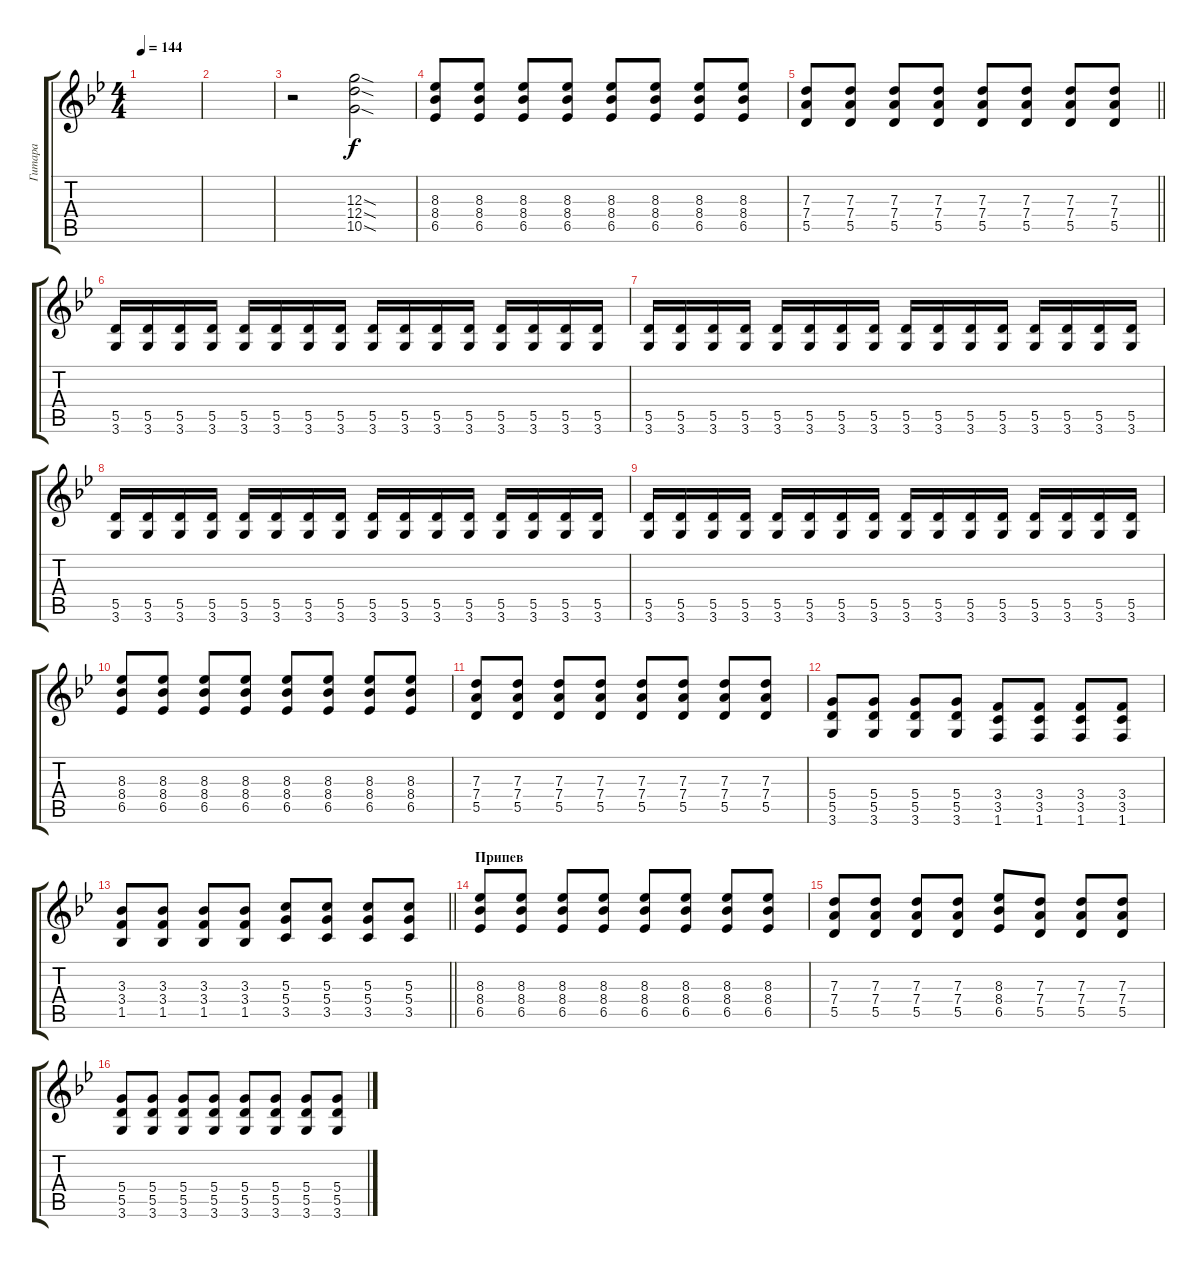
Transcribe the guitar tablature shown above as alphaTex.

\track ("Гитара" "Гитара") {instrument distortionguitar}
\staff {score tabs}
\tuning (E4 B3 G3 D3 A2 E2) {hide}
\ts (4 4)
\tempo 144
\clef g2
\ks gminor
|
|
r.2 (12.3{sod} 12.4{sod} 10.5{sod}).2 |
(8.3 8.4 6.5).8 (8.3 8.4 6.5).8 (8.3 8.4 6.5).8 (8.3 8.4 6.5).8 (8.3 8.4 6.5).8 (8.3 8.4 6.5).8 (8.3 8.4 6.5).8 (8.3 8.4 6.5).8 |
\barLineRight lightlight
(7.3 7.4 5.5).8 (7.3 7.4 5.5).8 (7.3 7.4 5.5).8 (7.3 7.4 5.5).8 (7.3 7.4 5.5).8 (7.3 7.4 5.5).8 (7.3 7.4 5.5).8 (7.3 7.4 5.5).8 |
\section ("" "")
(5.5 3.6).16 (5.5 3.6).16 (5.5 3.6).16 (5.5 3.6).16 (5.5 3.6).16 (5.5 3.6).16 (5.5 3.6).16 (5.5 3.6).16 (5.5 3.6).16 (5.5 3.6).16 (5.5 3.6).16 (5.5 3.6).16 (5.5 3.6).16 (5.5 3.6).16 (5.5 3.6).16 (5.5 3.6).16 |
(5.5 3.6).16 (5.5 3.6).16 (5.5 3.6).16 (5.5 3.6).16 (5.5 3.6).16 (5.5 3.6).16 (5.5 3.6).16 (5.5 3.6).16 (5.5 3.6).16 (5.5 3.6).16 (5.5 3.6).16 (5.5 3.6).16 (5.5 3.6).16 (5.5 3.6).16 (5.5 3.6).16 (5.5 3.6).16 |
(5.5 3.6).16 (5.5 3.6).16 (5.5 3.6).16 (5.5 3.6).16 (5.5 3.6).16 (5.5 3.6).16 (5.5 3.6).16 (5.5 3.6).16 (5.5 3.6).16 (5.5 3.6).16 (5.5 3.6).16 (5.5 3.6).16 (5.5 3.6).16 (5.5 3.6).16 (5.5 3.6).16 (5.5 3.6).16 |
(5.5 3.6).16 (5.5 3.6).16 (5.5 3.6).16 (5.5 3.6).16 (5.5 3.6).16 (5.5 3.6).16 (5.5 3.6).16 (5.5 3.6).16 (5.5 3.6).16 (5.5 3.6).16 (5.5 3.6).16 (5.5 3.6).16 (5.5 3.6).16 (5.5 3.6).16 (5.5 3.6).16 (5.5 3.6).16 |
(8.3 8.4 6.5).8 (8.3 8.4 6.5).8 (8.3 8.4 6.5).8 (8.3 8.4 6.5).8 (8.3 8.4 6.5).8 (8.3 8.4 6.5).8 (8.3 8.4 6.5).8 (8.3 8.4 6.5).8 |
(7.3 7.4 5.5).8 (7.3 7.4 5.5).8 (7.3 7.4 5.5).8 (7.3 7.4 5.5).8 (7.3 7.4 5.5).8 (7.3 7.4 5.5).8 (7.3 7.4 5.5).8 (7.3 7.4 5.5).8 |
(5.4 5.5 3.6).8 (5.4 5.5 3.6).8 (5.4 5.5 3.6).8 (5.4 5.5 3.6).8 (3.4 3.5 1.6).8 (3.4 3.5 1.6).8 (3.4 3.5 1.6).8 (3.4 3.5 1.6).8 |
\barLineRight lightlight
(3.3 3.4 1.5).8 (3.3 3.4 1.5).8 (3.3 3.4 1.5).8 (3.3 3.4 1.5).8 (5.3 5.4 3.5).8 (5.3 5.4 3.5).8 (5.3 5.4 3.5).8 (5.3 5.4 3.5).8 |
\section ("" "Припев")
(8.3 8.4 6.5).8 (8.3 8.4 6.5).8 (8.3 8.4 6.5).8 (8.3 8.4 6.5).8 (8.3 8.4 6.5).8 (8.3 8.4 6.5).8 (8.3 8.4 6.5).8 (8.3 8.4 6.5).8 |
(7.3 7.4 5.5).8 (7.3 7.4 5.5).8 (7.3 7.4 5.5).8 (7.3 7.4 5.5).8 (8.3 8.4 6.5).8 (7.3 7.4 5.5).8 (7.3 7.4 5.5).8 (7.3 7.4 5.5).8 |
(5.4 5.5 3.6).8 (5.4 5.5 3.6).8 (5.4 5.5 3.6).8 (5.4 5.5 3.6).8 (5.4 5.5 3.6).8 (5.4 5.5 3.6).8 (5.4 5.5 3.6).8 (5.4 5.5 3.6).8
